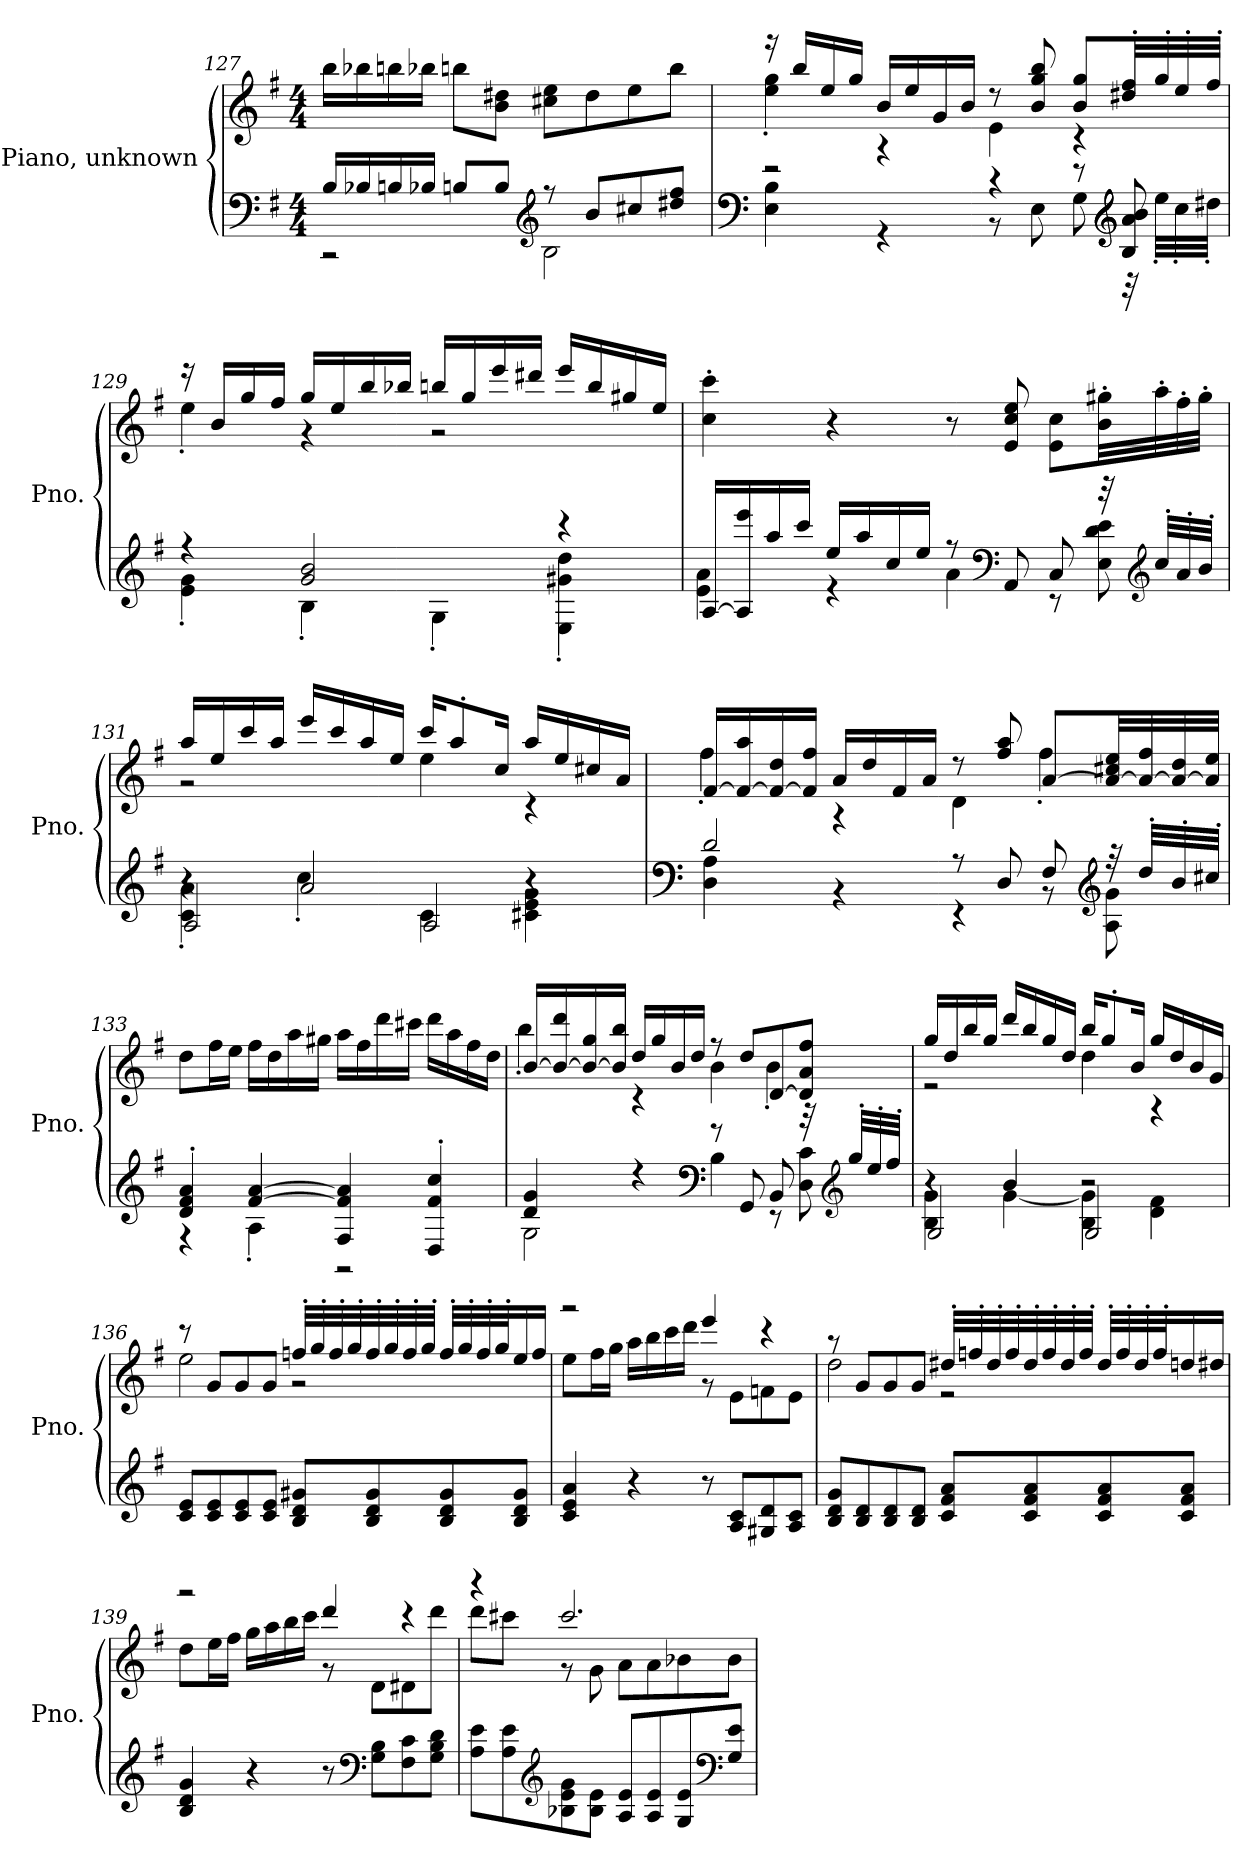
**kern	**kern
*part1	*part1
*staff2	*staff1
*I"Piano, unknown	*
*I'Pno.	*
*clefF4	*clefG2
*k[f#]	*k[f#]
*M4/4	*M4/4
=127	=127
*^	*
16B/LL	2r	16bb\LL
16B-X/	.	16bb-X\
16Bn/	.	16bbn\
16B-X/JJ	.	16bb-X\JJ
8Bn/L	.	8bbn\L
8B/J	.	8b\ 8dd#X\J
*clefG2	*	*
8r	2B\	8cc#X\ 8ee\L
8b/L	.	8dd#\
8cc#X/	.	8ee\
8dd#X/ 8ff#/J	.	8bb\J
!!LO:LB:g=z
=128	=128	=128
*clefF4	*	*
*	*	*^
2r	4E\ 4B\	16r	4ee\' 4gg\'
.	.	16bb/LL	.
.	.	16ee/	.
.	.	16gg/JJ	.
.	4r	16b/LL	4r
.	.	16ee/	.
.	.	16g/	.
.	.	16b/JJ	.
4r	8r	8r	4e\
.	8E\	8b/ 8gg/ 8bb/	.
8r	8G\	8b/ 8gg/L	4r
*clefG2	*	*	*
8B/ 8a/ 8b/	32r	32dd#X/' 32ff#/'LL	.
.	32ee'\LLL	32gg'/	.
.	32cc'\	32ee'/	.
.	32dd#X'\JJJ	32ff#'/JJJ	.
=129	=129	=129	=129
4r	4e\' 4g\'	16r	4ee'\
.	.	16b/LL	.
.	.	16gg/	.
.	.	16ff#/JJ	.
2g/ 2b/	4B'\	16gg/LL	4r
.	.	16ee/	.
.	.	16bb/	.
.	.	16bb-X/JJ	.
.	4G'\	16bbn/LL	2r
.	.	16gg/	.
.	.	16eee/	.
.	.	16ddd#X/JJ	.
4r	4E\' 4g#X\' 4dd\'	16eee/LL	.
.	.	16bb/	.
.	.	16gg#X/	.
.	.	16ee/JJ	.
*	*	*v	*v
!!LO:LB:g=z
=130	=130	=130
[16A/LL	4e\ 4a\	4cc\' 4ccc\'
16A/] 16eee/	.	.
16aa/	.	.
16ccc/JJ	.	.
16ee/LL	4r	4r
16aa/	.	.
16cc/	.	.
16ee/JJ	.	.
8r	4a\	8r
*clefF4	*	*
8AA/	.	8e/ 8cc/ 8ee/
8C/	8r	8e\ 8cc\L
32r	8E\ 8d\ 8e\	32b\' 32gg#X\'LL
*clefG2	*	*
32cc'/LLL	.	32aa'\
32a'/	.	32ff#'\
32b'/JJJ	.	32gg#'\JJJ
=131	=131	=131
*	*^	*^
4r	4c\' 4a\'	2A/	16aa/LL	2r
.	.	.	16ee/	.
.	.	.	16ccc/	.
.	.	.	16aa/JJ	.
2a/	4cc'\	.	16eee/LL	.
.	.	.	16ccc/	.
.	.	.	16aa/	.
.	.	.	16ee/JJ	.
.	4c\	2A/	16ccc/KL	4ee\
.	.	.	8aa'/	.
.	.	.	16cc/Jk	.
4r	4c#X\ 4e\ 4g\	.	16aa/LL	4r
.	.	.	16ee/	.
.	.	.	16cc#X/	.
.	.	.	16a/JJ	.
*v	*v	*v	*	*
!!LO:PB:g=z	!!
=132	=132	=132
*clefF4	*	*
*^	*	*
2d/	4D\ 4A\	[16f#/LL	4ff#'\
.	.	16f#/_ 16aa/	.
.	.	16f#/_ 16dd/	.
.	.	16f#/] 16ff#/JJ	.
.	4r	16a/LL	4r
.	.	16dd/	.
.	.	16f#/	.
.	.	16a/JJ	.
8r	4r	8r	4d\
8D/	.	8ff#/ 8aa/	.
8F#/	8r	[8a/L	4ff#'\
*clefG2	*	*	*
32r	8A\ 8g\	32a/_ 32cc#X/ 32ee/LL	.
32dd'/LLL	.	32a/_ 32ff#/	.
32b'/	.	32a/_ 32dd/	.
32cc#X'/JJJ	.	32a/] 32ee/JJJ	.
*	*	*v	*v
=133	=133	=133
4d/' 4f#/' 4a/'	4r	8dd\L
.	.	16ff#\L
.	.	16ee\JJ
[4f#/ [4a/	4A'\	16ff#\LL
.	.	16dd\
.	.	16aa\
.	.	16gg#X\JJ
4F#/ 4f#/] 4a/]	2r	16aa\LL
.	.	16ff#\
.	.	16ddd\
.	.	16ccc#X\JJ
4D/' 4f#/' 4cc/'	.	16ddd\LL
.	.	16aa\
.	.	16ff#\
.	.	16dd\JJ
!!LO:LB:g=z
=134	=134	=134
*	*	*^
4d/ 4g/	2G\	[16b/LL	4bb'\
.	.	16b/_ 16ddd/	.
.	.	16b/_ 16gg/	.
.	.	16b/] 16bb/JJ	.
4r	.	16dd/LL	4r
.	.	16gg/	.
.	.	16b/	.
.	.	16dd/JJ	.
*clefF4	*	*	*
8r	4B\	8r	4b\
8GG/	.	8dd/L	.
8BB/	8r	[8d/	4b'\
32r	8D\ 8c\	8d/] 8a/ 8ff#/J	.
*clefG2	*	*	*
32gg'/LLL	.	.	.
32ee'/	.	.	.
32ff#'/JJJ	.	.	.
=135	=135	=135	=135
*	*^	*	*
4r	4B\ 4g\	2G/	16gg/LL	2r
.	.	.	16dd/	.
.	.	.	16bb/	.
.	.	.	16gg/JJ	.
4b/	[4g\	.	16ddd/LL	.
.	.	.	16bb/	.
.	.	.	16gg/	.
.	.	.	16dd/JJ	.
2r	4B\ 4g\]	2G/	16bb/KL	4dd\
.	.	.	8gg'/	.
.	.	.	16b/Jk	.
.	4d\ 4f#\	.	16gg/LL	4r
.	.	.	16dd/	.
.	.	.	16b/	.
.	.	.	16g/JJ	.
*v	*v	*v	*	*
!!LO:LB:g=z	!!
=136	=136	=136
8c/ 8e/L	8r	2ee\
8c/ 8e/	8g/L	.
8c/ 8e/	8g/	.
8c/ 8e/J	8g/J	.
8B/ 8d/ 8g#X/L	32ffn'/LLL	2r
.	32gg'/	.
.	32ff'/	.
.	32gg'/	.
8B/ 8d/ 8g#/	32ff'/	.
.	32gg'/	.
.	32ff'/	.
.	32gg'/JJJ	.
8B/ 8d/ 8g#/	32ff'/LLL	.
.	32gg'/	.
.	32ff'/	.
.	32gg'/J	.
8B/ 8d/ 8g#/J	16ee/	.
.	16ff/JJ	.
=137	=137	=137
4c/ 4e/ 4a/	2r	8ee\L
.	.	16ff#\L
.	.	16gg\JJ
4r	.	16aa\LL
.	.	16bb\
.	.	16ccc\
.	.	16ddd\JJ
8r	4eee/	8r
8A/ 8c/L	.	8e\L
8G#X/ 8d/	4r	8fn\
8A/ 8c/J	.	8e\J
!!LO:LB:g=z	!!
=138	=138	=138
8B/ 8d/ 8g/L	8r	2dd\
8B/ 8d/	8g/L	.
8B/ 8d/	8g/	.
8B/ 8d/J	8g/J	.
8c/ 8f#/ 8a/L	32dd#X'/LLL	2r
.	32ffn'/	.
.	32dd#'/	.
.	32ff'/	.
8c/ 8f#/ 8a/	32dd#'/	.
.	32ff'/	.
.	32dd#'/	.
.	32ff'/JJJ	.
8c/ 8f#/ 8a/	32dd#'/LLL	.
.	32ff'/	.
.	32dd#'/	.
.	32ff'/J	.
8c/ 8f#/ 8a/J	16ddn/	.
.	16dd#X/JJ	.
=139	=139	=139
4B/ 4d/ 4g/	2r	8dd\L
.	.	16ee\L
.	.	16ff#\JJ
4r	.	16gg\LL
.	.	16aa\
.	.	16bb\
.	.	16ccc\JJ
8r	4ddd/	8r
*clefF4	*	*
8G\ 8B\L	.	8d\L
8F#\ 8c\	4r	8d#X\
8G\ 8B\ 8d\J	.	8ddd\J
!!LO:LB:g=z	!!
=140	=140	=140
8A\ 8e\L	4r	8ddd\L
8A\ 8e\	.	8ccc#X\J
*clefG2	*	*
8B-X\ 8e\ 8g\	2.ccc#/	8r
8B-\ 8e\J	.	8g\
8A/ 8e/L	.	8a\L
8A/ 8e/	.	8a\
8G/ 8e/	.	8b-X\
*clefF4	*	*
8G/ 8e/J	.	8b-\J
*	*v	*v
=	=
*-	*-
